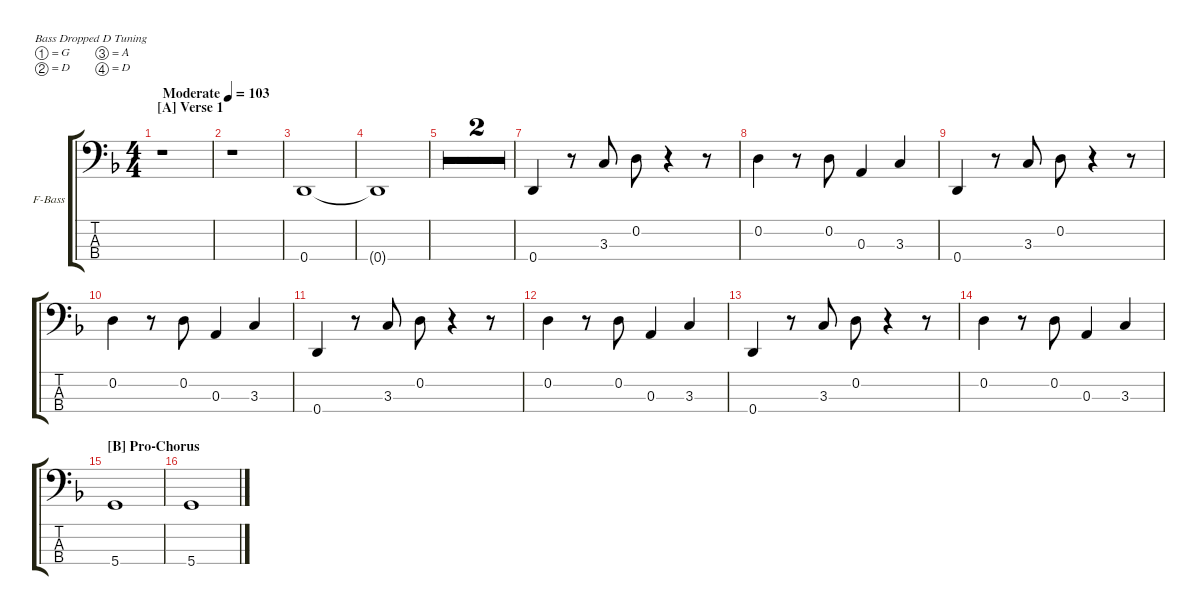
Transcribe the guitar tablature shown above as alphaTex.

\hideDynamics
\bracketExtendMode groupsimilarinstruments
\firstSystemTrackNameOrientation horizontal
\otherSystemsTrackNameOrientation horizontal
\track ("Bass" "F-Bass") {multiBarRest instrument fretlessbass}
\staff {score tabs}
\tuning (G2 D2 A1 D1)
\ts (4 4)
\section ("A" "Verse 1")
\tempo (103 "Moderate")
\clef f4
\ks f
r.1{dy f instrument fretlessbass} |
r.1 |
0.4.1 |
0.4{t}.1 |
r.1 |
r.1 |
0.4.4 r.8 3.3.8 0.2.8 r.4 r.8 |
0.2.4 r.8 0.2.8 0.3.4 3.3.4 |
0.4.4 r.8 3.3.8 0.2.8 r.4 r.8 |
0.2.4 r.8 0.2.8 0.3.4 3.3.4 |
0.4.4 r.8 3.3.8 0.2.8 r.4 r.8 |
0.2.4 r.8 0.2.8 0.3.4 3.3.4 |
0.4.4 r.8 3.3.8 0.2.8 r.4 r.8 |
0.2.4 r.8 0.2.8 0.3.4 3.3.4 |
\section ("B" "Pro-Chorus")
5.4.1 |
5.4.1
